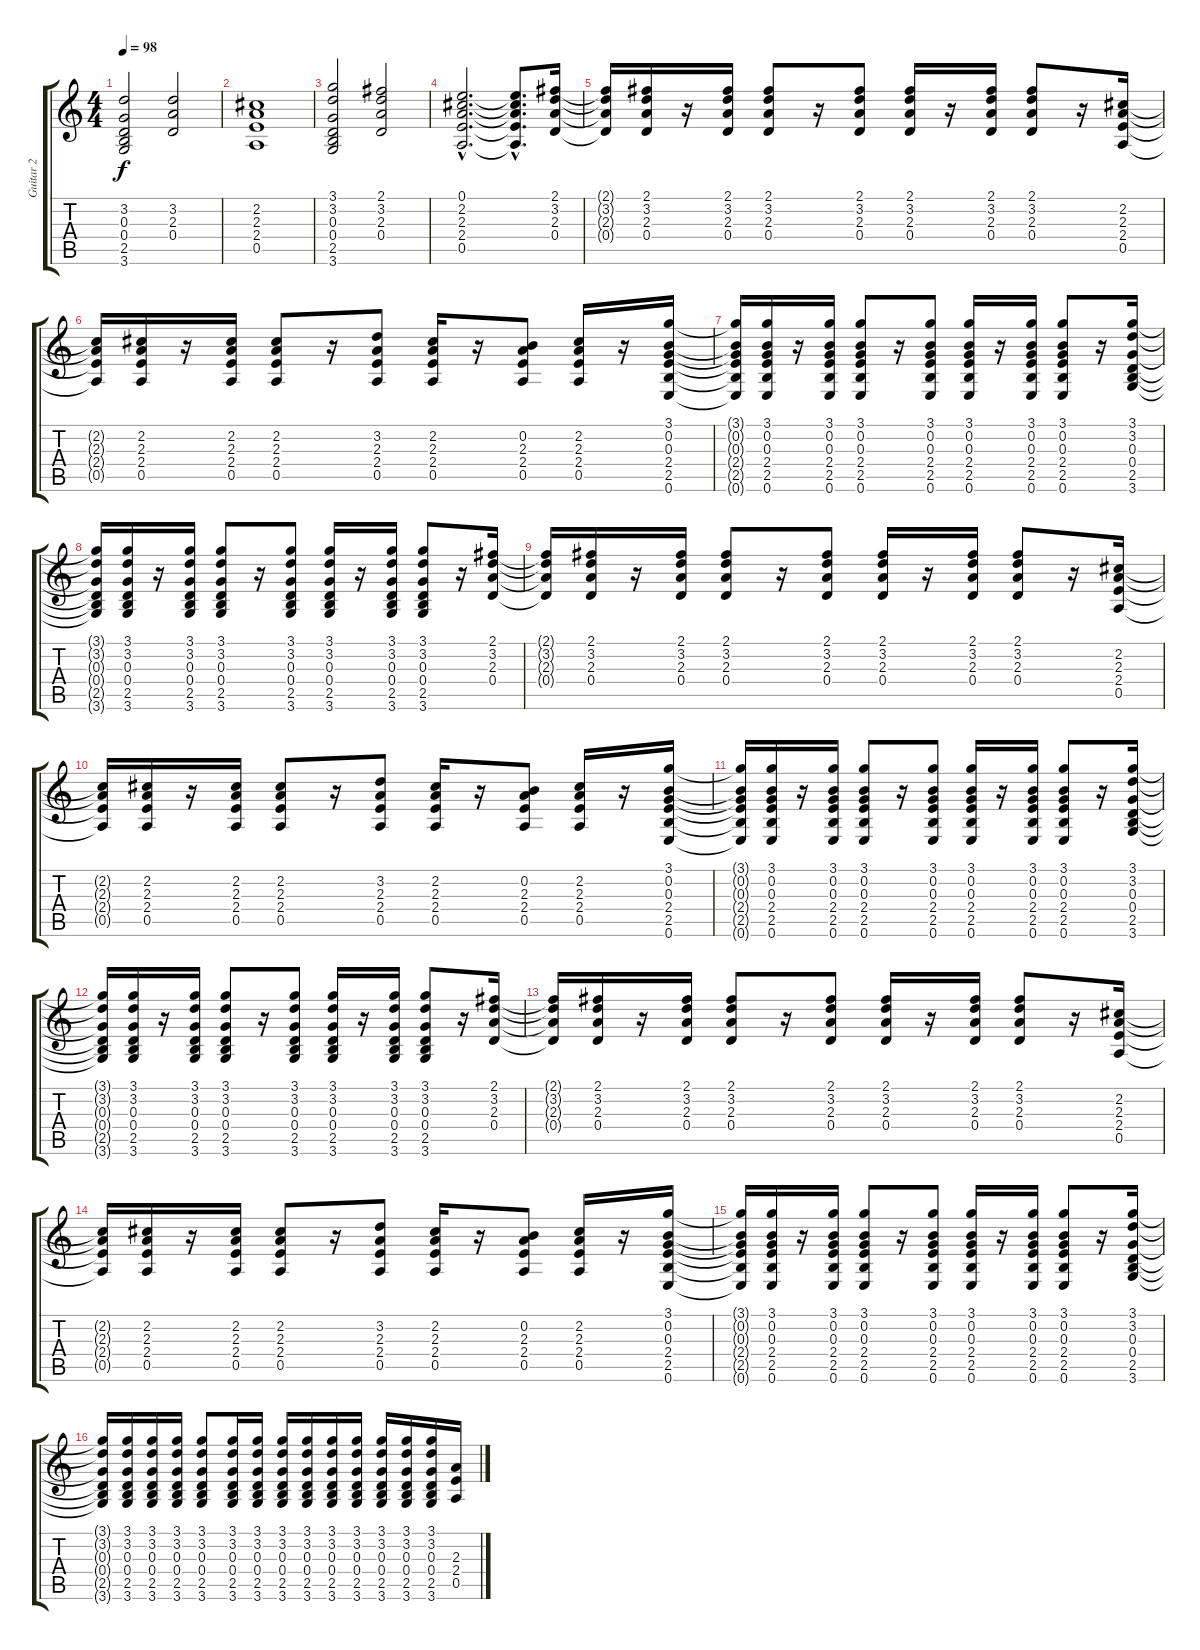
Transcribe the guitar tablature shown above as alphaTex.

\track ("Guitar 2" "Guitar 2") {instrument distortionguitar}
\staff {score tabs}
\tuning (E4 B3 G3 D3 A2 E2) {hide}
\ts (4 4)
\tempo 98
\clef g2
\ks c
(3.2 0.3 0.4 2.5 3.6).2{dy f} (3.2 2.3 0.4).2 |
(2.2 2.3 2.4 0.5).1 |
(3.1 3.2 0.3 0.4 2.5 3.6).2 (2.1 3.2 2.3 0.4).2 |
(0.1{hac} 2.2{hac} 2.3{hac} 2.4{hac} 0.5{hac}).2{d} (0.1{hac t} 2.2{hac t} 2.3{hac t} 2.4{hac t} 0.5{hac t}).8{d} (2.1 3.2 2.3 0.4).16 |
(2.1{t} 3.2{t} 2.3{t} 0.4{t}).16 (2.1 3.2 2.3 0.4).16 r.16 (2.1 3.2 2.3 0.4).16 (2.1 3.2 2.3 0.4).8 r.16 (2.1 3.2 2.3 0.4).8 (2.1 3.2 2.3 0.4).16 r.16 (2.1 3.2 2.3 0.4).16 (2.1 3.2 2.3 0.4).8 r.16 (2.2 2.3 2.4 0.5).16 |
(2.2{t} 2.3{t} 2.4{t} 0.5{t}).16 (2.2 2.3 2.4 0.5).16 r.16 (2.2 2.3 2.4 0.5).16 (2.2 2.3 2.4 0.5).8 r.16 (3.2 2.3 2.4 0.5).8 (2.2 2.3 2.4 0.5).16 r.16 (0.2 2.3 2.4 0.5).8 (2.2 2.3 2.4 0.5).16 r.16 (3.1 0.2 0.3 2.4 2.5 0.6).16 |
(3.1{t} 0.2{t} 0.3{t} 2.4{t} 2.5{t} 0.6{t}).16 (3.1 0.2 0.3 2.4 2.5 0.6).16 r.16 (3.1 0.2 0.3 2.4 2.5 0.6).16 (3.1 0.2 0.3 2.4 2.5 0.6).8 r.16 (3.1 0.2 0.3 2.4 2.5 0.6).8 (3.1 0.2 0.3 2.4 2.5 0.6).16 r.16 (3.1 0.2 0.3 2.4 2.5 0.6).16 (3.1 0.2 0.3 2.4 2.5 0.6).8 r.16 (3.1 3.2 0.3 0.4 2.5 3.6).16 |
(3.1{t} 3.2{t} 0.3{t} 0.4{t} 2.5{t} 3.6{t}).16 (3.1 3.2 0.3 0.4 2.5 3.6).16 r.16 (3.1 3.2 0.3 0.4 2.5 3.6).16 (3.1 3.2 0.3 0.4 2.5 3.6).8 r.16 (3.1 3.2 0.3 0.4 2.5 3.6).8 (3.1 3.2 0.3 0.4 2.5 3.6).16 r.16 (3.1 3.2 0.3 0.4 2.5 3.6).16 (3.1 3.2 0.3 0.4 2.5 3.6).8 r.16 (2.1 3.2 2.3 0.4).16 |
(2.1{t} 3.2{t} 2.3{t} 0.4{t}).16 (2.1 3.2 2.3 0.4).16 r.16 (2.1 3.2 2.3 0.4).16 (2.1 3.2 2.3 0.4).8 r.16 (2.1 3.2 2.3 0.4).8 (2.1 3.2 2.3 0.4).16 r.16 (2.1 3.2 2.3 0.4).16 (2.1 3.2 2.3 0.4).8 r.16 (2.2 2.3 2.4 0.5).16 |
(2.2{t} 2.3{t} 2.4{t} 0.5{t}).16 (2.2 2.3 2.4 0.5).16 r.16 (2.2 2.3 2.4 0.5).16 (2.2 2.3 2.4 0.5).8 r.16 (3.2 2.3 2.4 0.5).8 (2.2 2.3 2.4 0.5).16 r.16 (0.2 2.3 2.4 0.5).8 (2.2 2.3 2.4 0.5).16 r.16 (3.1 0.2 0.3 2.4 2.5 0.6).16 |
(3.1{t} 0.2{t} 0.3{t} 2.4{t} 2.5{t} 0.6{t}).16 (3.1 0.2 0.3 2.4 2.5 0.6).16 r.16 (3.1 0.2 0.3 2.4 2.5 0.6).16 (3.1 0.2 0.3 2.4 2.5 0.6).8 r.16 (3.1 0.2 0.3 2.4 2.5 0.6).8 (3.1 0.2 0.3 2.4 2.5 0.6).16 r.16 (3.1 0.2 0.3 2.4 2.5 0.6).16 (3.1 0.2 0.3 2.4 2.5 0.6).8 r.16 (3.1 3.2 0.3 0.4 2.5 3.6).16 |
(3.1{t} 3.2{t} 0.3{t} 0.4{t} 2.5{t} 3.6{t}).16 (3.1 3.2 0.3 0.4 2.5 3.6).16 r.16 (3.1 3.2 0.3 0.4 2.5 3.6).16 (3.1 3.2 0.3 0.4 2.5 3.6).8 r.16 (3.1 3.2 0.3 0.4 2.5 3.6).8 (3.1 3.2 0.3 0.4 2.5 3.6).16 r.16 (3.1 3.2 0.3 0.4 2.5 3.6).16 (3.1 3.2 0.3 0.4 2.5 3.6).8 r.16 (2.1 3.2 2.3 0.4).16 |
(2.1{t} 3.2{t} 2.3{t} 0.4{t}).16 (2.1 3.2 2.3 0.4).16 r.16 (2.1 3.2 2.3 0.4).16 (2.1 3.2 2.3 0.4).8 r.16 (2.1 3.2 2.3 0.4).8 (2.1 3.2 2.3 0.4).16 r.16 (2.1 3.2 2.3 0.4).16 (2.1 3.2 2.3 0.4).8 r.16 (2.2 2.3 2.4 0.5).16 |
(2.2{t} 2.3{t} 2.4{t} 0.5{t}).16 (2.2 2.3 2.4 0.5).16 r.16 (2.2 2.3 2.4 0.5).16 (2.2 2.3 2.4 0.5).8 r.16 (3.2 2.3 2.4 0.5).8 (2.2 2.3 2.4 0.5).16 r.16 (0.2 2.3 2.4 0.5).8 (2.2 2.3 2.4 0.5).16 r.16 (3.1 0.2 0.3 2.4 2.5 0.6).16 |
(3.1{t} 0.2{t} 0.3{t} 2.4{t} 2.5{t} 0.6{t}).16 (3.1 0.2 0.3 2.4 2.5 0.6).16 r.16 (3.1 0.2 0.3 2.4 2.5 0.6).16 (3.1 0.2 0.3 2.4 2.5 0.6).8 r.16 (3.1 0.2 0.3 2.4 2.5 0.6).8 (3.1 0.2 0.3 2.4 2.5 0.6).16 r.16 (3.1 0.2 0.3 2.4 2.5 0.6).16 (3.1 0.2 0.3 2.4 2.5 0.6).8 r.16 (3.1 3.2 0.3 0.4 2.5 3.6).16 |
(3.1{t} 3.2{t} 0.3{t} 0.4{t} 2.5{t} 3.6{t}).16 (3.1 3.2 0.3 0.4 2.5 3.6).16 (3.1 3.2 0.3 0.4 2.5 3.6).16 (3.1 3.2 0.3 0.4 2.5 3.6).16 (3.1 3.2 0.3 0.4 2.5 3.6).8 (3.1 3.2 0.3 0.4 2.5 3.6).16 (3.1 3.2 0.3 0.4 2.5 3.6).16 (3.1 3.2 0.3 0.4 2.5 3.6).16 (3.1 3.2 0.3 0.4 2.5 3.6).16 (3.1 3.2 0.3 0.4 2.5 3.6).16 (3.1 3.2 0.3 0.4 2.5 3.6).16 (3.1 3.2 0.3 0.4 2.5 3.6).16 (3.1 3.2 0.3 0.4 2.5 3.6).16 (3.1 3.2 0.3 0.4 2.5 3.6).16 (2.3 2.4 0.5).16
